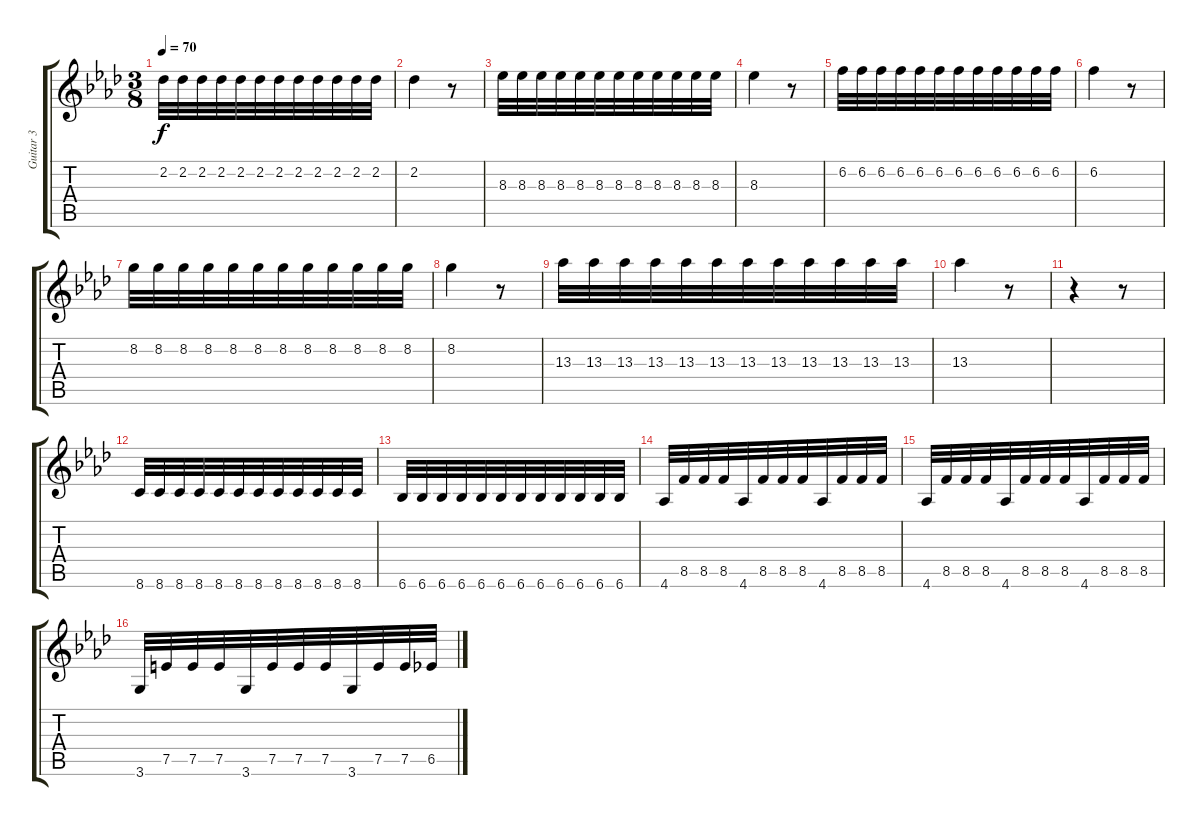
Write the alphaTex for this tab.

\track ("Guitar 3" "Guitar 3") {instrument distortionguitar}
\staff {score tabs}
\tuning (E4 B3 G3 D3 A2 E2) {hide}
\ts (3 8)
\tempo 70
\clef g2
\ks ab
2.2.32{dy f} 2.2.32 2.2.32 2.2.32 2.2.32 2.2.32 2.2.32 2.2.32 2.2.32 2.2.32 2.2.32 2.2.32 |
2.2.4 r.8 |
8.3.32 8.3.32 8.3.32 8.3.32 8.3.32 8.3.32 8.3.32 8.3.32 8.3.32 8.3.32 8.3.32 8.3.32 |
8.3.4 r.8 |
6.2.32 6.2.32 6.2.32 6.2.32 6.2.32 6.2.32 6.2.32 6.2.32 6.2.32 6.2.32 6.2.32 6.2.32 |
6.2.4 r.8 |
8.2.32 8.2.32 8.2.32 8.2.32 8.2.32 8.2.32 8.2.32 8.2.32 8.2.32 8.2.32 8.2.32 8.2.32 |
8.2.4 r.8 |
13.3.32 13.3.32 13.3.32 13.3.32 13.3.32 13.3.32 13.3.32 13.3.32 13.3.32 13.3.32 13.3.32 13.3.32 |
13.3.4 r.8 |
r.4 r.8 |
8.6.32 8.6.32 8.6.32 8.6.32 8.6.32 8.6.32 8.6.32 8.6.32 8.6.32 8.6.32 8.6.32 8.6.32 |
6.6.32 6.6.32 6.6.32 6.6.32 6.6.32 6.6.32 6.6.32 6.6.32 6.6.32 6.6.32 6.6.32 6.6.32 |
4.6.32 8.5.32 8.5.32 8.5.32 4.6.32 8.5.32 8.5.32 8.5.32 4.6.32 8.5.32 8.5.32 8.5.32 |
4.6.32 8.5.32 8.5.32 8.5.32 4.6.32 8.5.32 8.5.32 8.5.32 4.6.32 8.5.32 8.5.32 8.5.32 |
3.6.32 7.5.32 7.5.32 7.5.32 3.6.32 7.5.32 7.5.32 7.5.32 3.6.32 7.5.32 7.5.32 6.5.32
